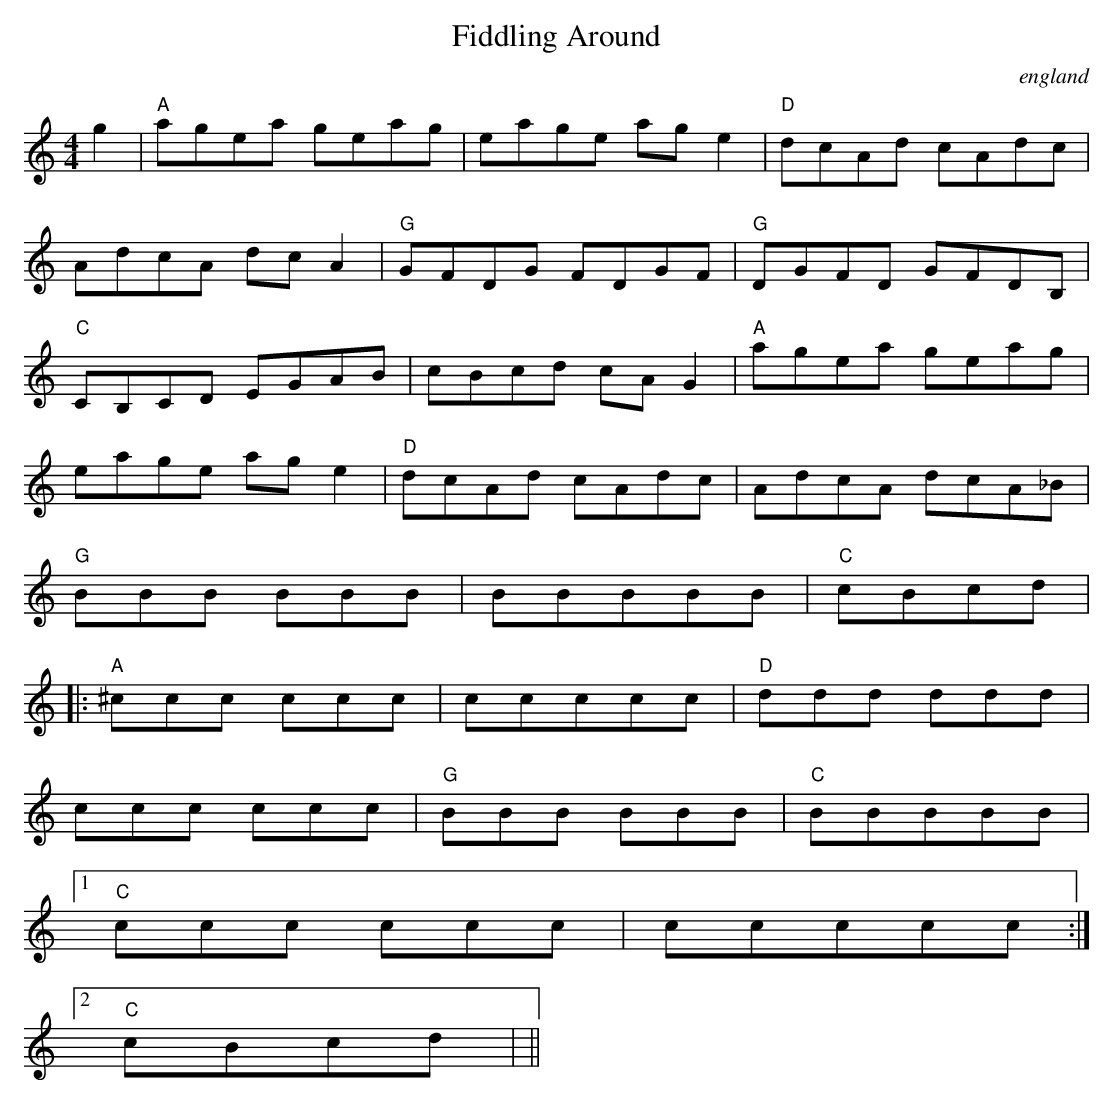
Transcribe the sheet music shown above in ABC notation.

X:1
T:Fiddling Around
O:england
M:4/4
L:1/4
K:C
g|"A"a/2g/2e/2a/2 g/2e/2a/2g/2|e/2a/2g/2e/2 a/2g/2e|\
"D"d/2c/2A/2d/2 c/2A/2d/2c/2|
A/2d/2c/2A/2 d/2c/2A|"G"G/2F/2D/2G/2 F/2D/2G/2F/2|\
"G"D/2G/2F/2D/2 G/2F/2D/2B,/2|
"C"C/2B,/2C/2D/2 E/2G/2A/2B/2|c/2B/2c/2d/2 c/2A/2G|\
"A"a/2g/2e/2a/2 g/2e/2a/2g/2|
e/2a/2g/2e/2 a/2g/2e|"D"d/2c/2A/2d/2 c/2A/2d/2c/2|A/2d/2c/2A/2 d/2c/2A/2_B/2|
"G"B/2B/2+g/2B/2+B/2 B/2+a/2B/2+B/2B/2|\
+b/2B/2+B/2B/2+a/2 B/2 +B/2B/2+g/2B/2+B/2|"C"+c2 E2 +c/2B/2c/2d/2|+c3E3+
|:"A"^c/2c/2+a/2c/2+c/2 c/2+a/2c/2+c/2c/2|\
+f/2^c/2+c/2c/2+f/2 ^c/2 +c/2c/2+f/2^c/2+c/2|"D"d/2d/2+f/2d/2+d/2 d/2+f/2d/2+d/2d/2|
c/2c/2+^f/2c/2+c/2 c/2+^f/2c/2+c/2c/2|"G"B/2B/2+g/2B/2+B/2 B/2+a/2B/2+B/2B/2|\
"C"+b/2B/2+B/2B/2+a/2 B/2 +B/2B/2+g/2B/2+B/2|
[1"C"c/2c/2+g/2c/2+c/2 c/2+a/2c/2+c/2c/2|\
+g/2c/2+c/2c/2+a/2 c/2 +c/2c/2+g/2c/2+c/2:|
[2"C"+c2 E2 +c/2B/2c/2d/2|+c4E4+||
